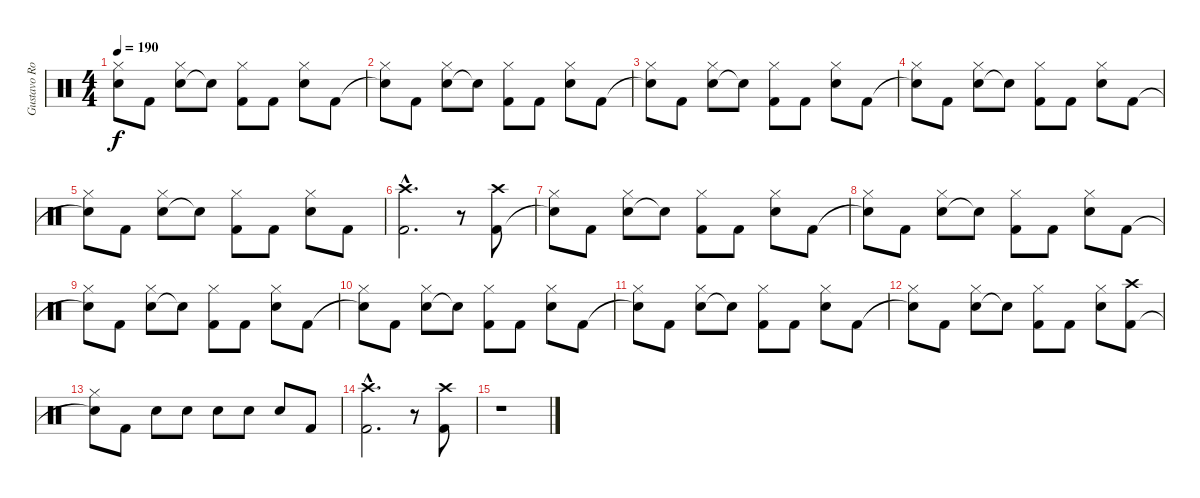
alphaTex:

\track ("Gustavo Rowek" "Gustavo Ro") {instrument percussion}
\staff {score}
\articulation defaults
\ts (4 4)
\tempo 190
\clef neutral
\ks c
("Snare (hit)"{t} "Hi-Hat (closed)").8{dy f} "Kick (hit) 2".8 ("Electric Snare (hit)" "Hi-Hat (closed)").8 "Snare (hit)"{t}.8 ("Kick (hit) 2" "Hi-Hat (closed)").8 "Kick (hit) 2".8 ("Electric Snare (hit)" "Hi-Hat (closed)").8 "Kick (hit) 2".8 |
("Snare (hit)"{t} "Hi-Hat (closed)").8 "Kick (hit) 2".8 ("Electric Snare (hit)" "Hi-Hat (closed)").8 "Snare (hit)"{t}.8 ("Kick (hit) 2" "Hi-Hat (closed)").8 "Kick (hit) 2".8 ("Electric Snare (hit)" "Hi-Hat (closed)").8 "Kick (hit) 2".8 |
("Snare (hit)"{t} "Hi-Hat (closed)").8 "Kick (hit) 2".8 ("Electric Snare (hit)" "Hi-Hat (closed)").8 "Snare (hit)"{t}.8 ("Kick (hit) 2" "Hi-Hat (closed)").8 "Kick (hit) 2".8 ("Electric Snare (hit)" "Hi-Hat (closed)").8 "Kick (hit) 2".8 |
("Snare (hit)"{t} "Hi-Hat (closed)").8 "Kick (hit) 2".8 ("Electric Snare (hit)" "Hi-Hat (closed)").8 "Snare (hit)"{t}.8 ("Kick (hit) 2" "Hi-Hat (closed)").8 "Kick (hit) 2".8 ("Electric Snare (hit)" "Hi-Hat (closed)").8 "Kick (hit) 2".8 |
("Snare (hit)"{t} "Hi-Hat (closed)").8 "Kick (hit) 2".8 ("Electric Snare (hit)" "Hi-Hat (closed)").8 "Snare (hit)"{t}.8 ("Kick (hit) 2" "Hi-Hat (closed)").8 "Kick (hit) 2".8 ("Electric Snare (hit)" "Hi-Hat (closed)").8 "Kick (hit) 2".8 |
("Kick (hit) 2"{hac} "Crash high (hit)"{hac}).2{d} r.8 ("Kick (hit) 2" "Crash high (hit)").8 |
("Snare (hit)"{t} "Hi-Hat (closed)").8 "Kick (hit) 2".8 ("Electric Snare (hit)" "Hi-Hat (closed)").8 "Snare (hit)"{t}.8 ("Kick (hit) 2" "Hi-Hat (closed)").8 "Kick (hit) 2".8 ("Electric Snare (hit)" "Hi-Hat (closed)").8 "Kick (hit) 2".8 |
("Snare (hit)"{t} "Hi-Hat (closed)").8 "Kick (hit) 2".8 ("Electric Snare (hit)" "Hi-Hat (closed)").8 "Snare (hit)"{t}.8 ("Kick (hit) 2" "Hi-Hat (closed)").8 "Kick (hit) 2".8 ("Electric Snare (hit)" "Hi-Hat (closed)").8 "Kick (hit) 2".8 |
("Snare (hit)"{t} "Hi-Hat (closed)").8 "Kick (hit) 2".8 ("Electric Snare (hit)" "Hi-Hat (closed)").8 "Snare (hit)"{t}.8 ("Kick (hit) 2" "Hi-Hat (closed)").8 "Kick (hit) 2".8 ("Electric Snare (hit)" "Hi-Hat (closed)").8 "Kick (hit) 2".8 |
("Snare (hit)"{t} "Hi-Hat (closed)").8 "Kick (hit) 2".8 ("Electric Snare (hit)" "Hi-Hat (closed)").8 "Snare (hit)"{t}.8 ("Kick (hit) 2" "Hi-Hat (closed)").8 "Kick (hit) 2".8 ("Electric Snare (hit)" "Hi-Hat (closed)").8 "Kick (hit) 2".8 |
("Snare (hit)"{t} "Hi-Hat (closed)").8 "Kick (hit) 2".8 ("Electric Snare (hit)" "Hi-Hat (closed)").8 "Snare (hit)"{t}.8 ("Kick (hit) 2" "Hi-Hat (closed)").8 "Kick (hit) 2".8 ("Electric Snare (hit)" "Hi-Hat (closed)").8 "Kick (hit) 2".8 |
("Snare (hit)"{t} "Hi-Hat (closed)").8 "Kick (hit) 2".8 ("Electric Snare (hit)" "Hi-Hat (closed)").8 "Snare (hit)"{t}.8 ("Kick (hit) 2" "Hi-Hat (closed)").8 "Kick (hit) 2".8 ("Electric Snare (hit)" "Hi-Hat (closed)").8 ("Kick (hit) 2" "Crash high (hit)").8 |
("Snare (hit)"{t} "Hi-Hat (closed)").8 "Kick (hit) 2".8 "Electric Snare (hit)".8 "Electric Snare (hit)".8 "Electric Snare (hit)".8 "Electric Snare (hit)".8 "Electric Snare (hit)".8 "Kick (hit) 2".8 |
("Kick (hit) 2"{hac} "Crash high (hit)"{hac}).2{d} r.8 ("Kick (hit) 2" "Crash high (hit)").8 |
r.1
